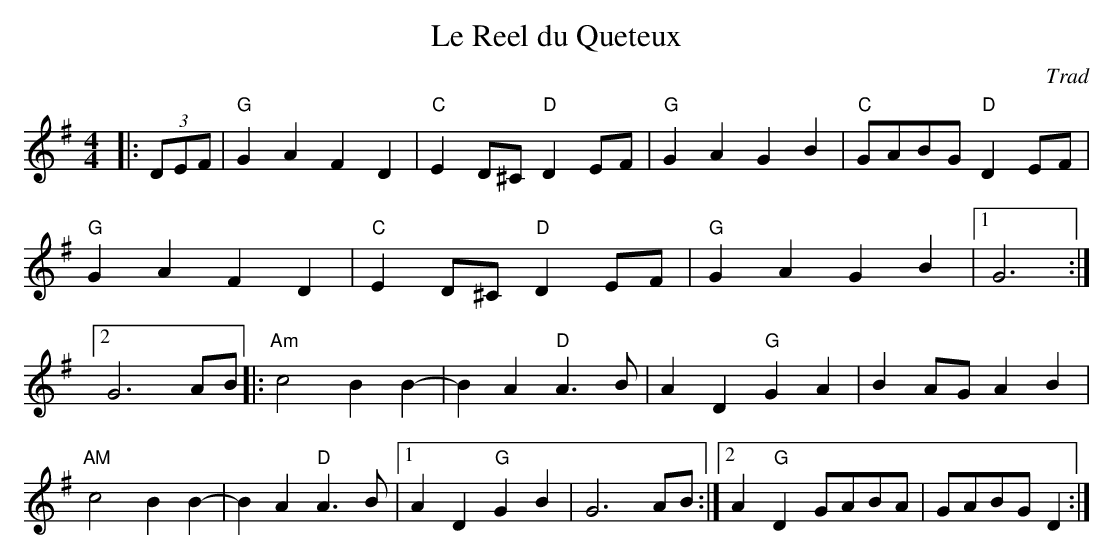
X:1
T:Reel du Queteux, Le
C:Trad
E:13
M:4/4
L:1/8
K:G
|:(3DEF|"G"G2 A2 F2 D2|"C"E2 D^C "D"D2 EF|"G"G2 A2 G2 B2|"C"GABG "D"D2 EF|\
"G"G2 A2 F2 D2|"C"E2 D^C "D"D2 EF|"G"G2 A2 G2 B2|1 G6:|2 G6 AB|:\
"Am"c4 B2 B2-|B2 A2 "D"A3 B|A2 D2 "G"G2 A2|B2 AG A2 B2|\
"AM"c4 B2 B2-|B2 A2 "D"A3 B|1 A2 D2 "G"G2 B2|G6 AB:|2 A2 "G"D2 GABA|GABG D2:|**
